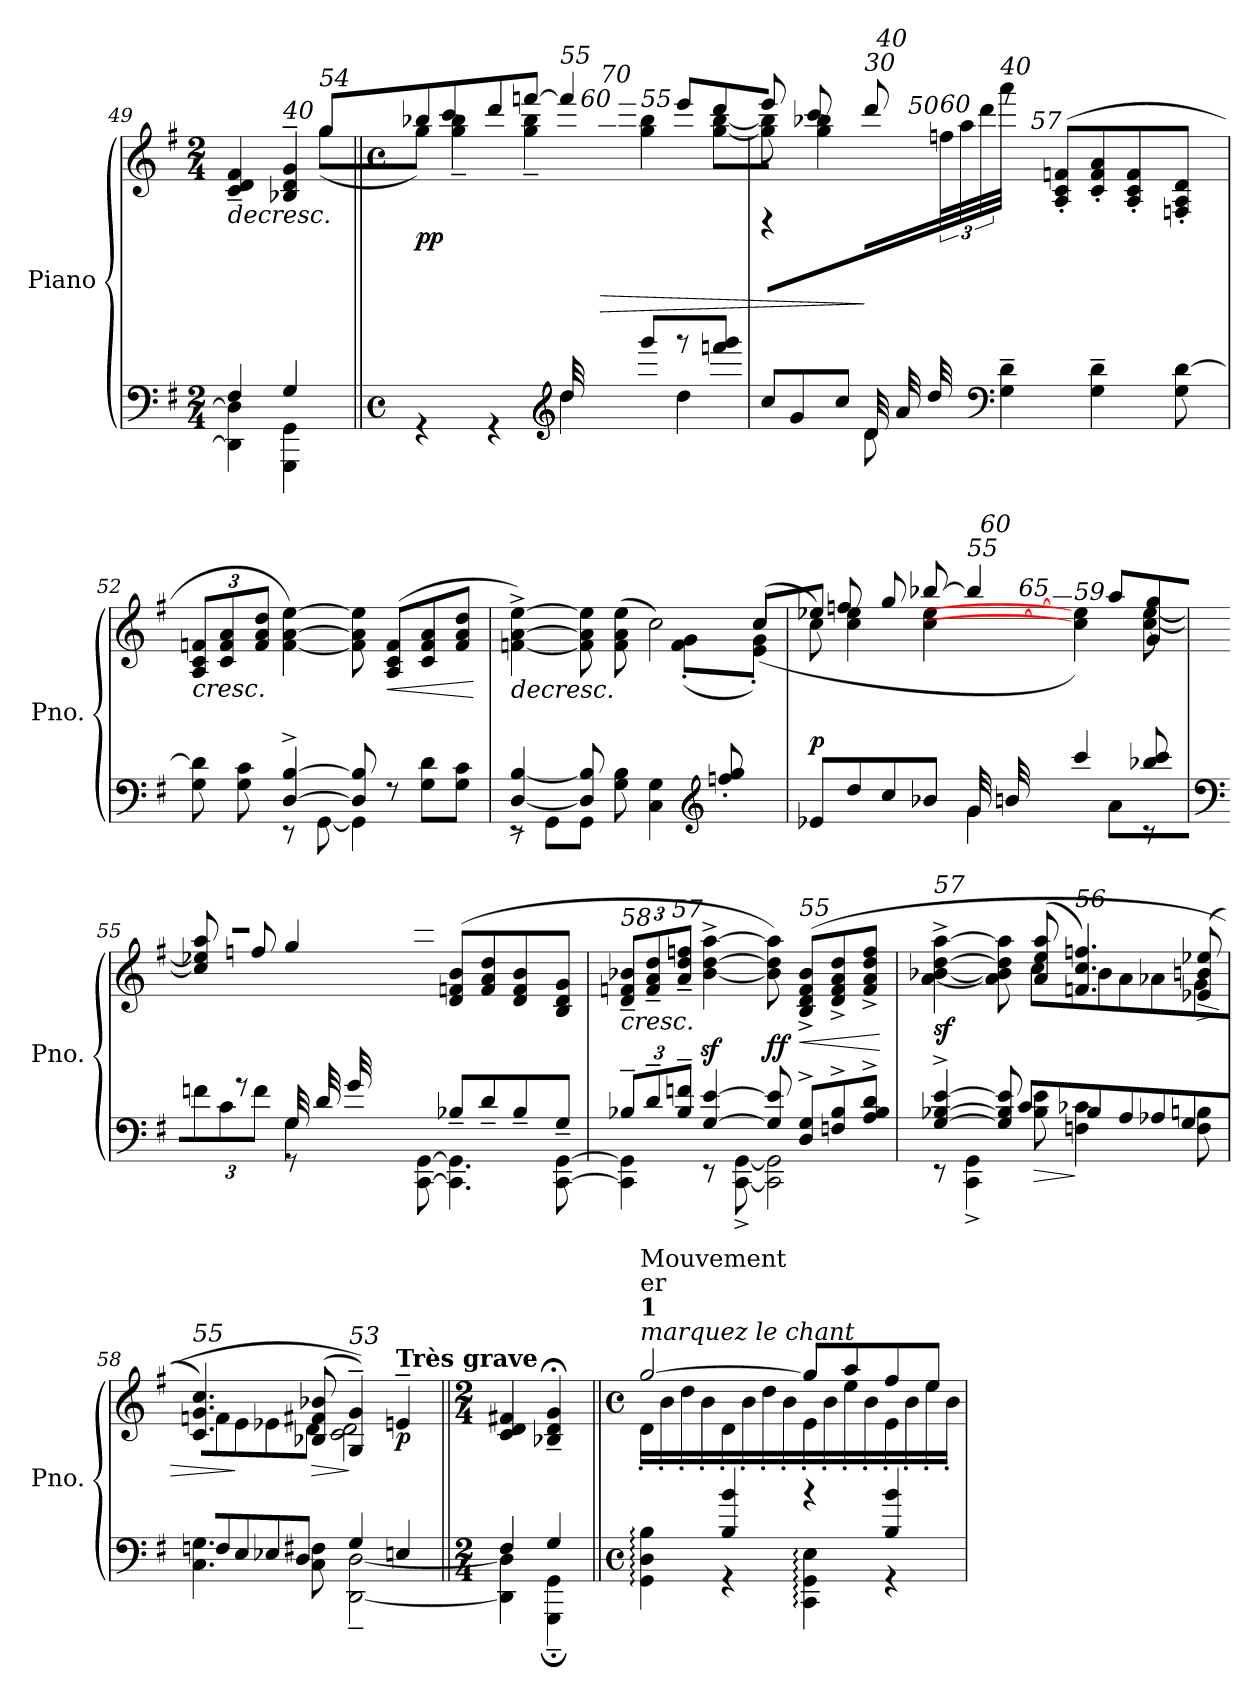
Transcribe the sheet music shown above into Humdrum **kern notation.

**kern	**kern	**dynam
*part1	*part1	*part1
*staff2	*staff1	*staff1/2
*I"Piano	*	*
*I'Pno.	*	*
*clefF4	*clefG2	*
*k[f#]	*k[f#]	*
*M2/4	*M2/4	*
=49	=49	=49
*^	*	*
!	!	!	!LO:HP:b
*	*	*^	*
*	*	*	*^	*
4F#/	4DD\] 4D\]	4c/~ 4d/~ 4f#/~	4.ryy	4.ryy	>
!	!	!LO:TX:a:i:t=40	!	!	!
4G/	4GGG\ 4GG\	4B-X/~ 4d/~ 4g/~	.	.	.
!	!	!	!LO:TX:a:i:t=54	!	!
.	.	.	(<8gg\L	(>8gg/L	.
*v	*v	*	*	*	*
=50||	=50||	=50||	=50||	=50||
*M4/4	*M4/4	*	*	*
*met(c)	*met(c)	*	*	*
*^	*	*	*	*
*	*^	*	*	*	*
!	!	!	!	!	!	!LO:DY:b
2ryy	4rGG	2rGGyy	2reyy	8gg\J)	8bb-X/	pp
.	.	.	.	4gg\~ 4bb-\~	8ccc/	.
.	4rGG	.	.	.	8ddd/	.
.	.	.	.	4gg\~ 4bb-\~	[8fffn/J	.
*clefG2	*	*	*	*	*	*
!	!	!	!LO:TX:a:i:t=55	!	!	!
(>32dd/LLL	4dd\	8rddyy	32ryy	.	4fff/]	.
!	!	!	!LO:TX:a:i:t=60	!	!	!
4...ryy	.	.	32gg!\	.	.	.
!	!	!	!LO:TX:a:i:t=70	!	!	!
!	!	!	!	!	!	!LO:HP:b
.	.	.	32bb-!\	.	.	>
.	.	.	32fff!\JJJ	.	.	.
!	!	!	!LO:TX:a:i:t=55	!	!	!
.	.	8ggg/L	4raayy)	4gg\ 4bb-\	.	.
.	4dd\	8rggg	.	.	8eee/L	.
.	.	8fffn/ 8ggg/J	8rAyy	[8gg\ [8bb-\L	8ddd/	.
*	*v	*v	*	*	*	*
*	*	*v	*v	*v	*
=51	=51	=51	=51
*	*Xbrackettup	*	*
*	*	*^	*
*	*	*	*^	*
*	*	*	*	*^	*
*	*	*	*	*	*^	*
4ryy	12cc/L	4rD	8gg\] 8bb-\]J	8eee/	6ryy	6..ryy	.
.	12g/	.	.	.	.	.	.
.	.	.	4gg\ 4bb-X\	8ccc/	.	.	.
.	12cc/J	.	.	.	12ryy	.	.
*Xtuplet	*	*	*	*	*	*	*
!	!	!LO:TX:a:i:t=30	!	!	!	!	!
(>48d/LLL	8d\	16ryy	.	8ddd/J)	48ryy	.	]
!	!	!	!	!	!LO:TX:a:i:t=40	!	!
48a!/	.	.	.	.	3%2ryy	.	.
!	!	!	!	!	!	!LO:TX:a:i:t=50	!
48dd!/	.	.	.	.	.	3%2ryy	.
!	!	!LO:TX:a:i:t=60	!	!	!	!	!
2ryy	.	48ffn!\	.	.	.	.	.
.	.	48aa!\	.	.	.	.	.
.	.	48ddd!\	.	.	.	.	.
*clefF4	*	*	*	*	*	*	*
!	!	!LO:TX:a:i:t=40	!	!	!	!	!
.	4G\~ 4d\~	32aaa!\JJJ)	2ryy	8rggg	.	.	.
.	.	32rcyy	.	.	.	.	.
!	!	!LO:TX:a:i:t=57	!	!	!	!	!
.	.	16rcyy	.	.	.	.	.
!	!	!	!	!	!	!	!LO:DY:b
.	.	(>8A/' 8c/' 8fn/'L	.	2ryy	.	.	other-dynamics
.	4G\~ 4d\~	8c/' 8f/' 8a/'	.	.	.	.	.
.	.	8A/' 8c/' 8f/'	.	.	.	.	.
8.ryy	.	.	.	.	.	.	.
.	8G\ [8d\	8Fn/' 8A/' 8d/'J	8ryy	.	.	.	.
.	.	.	.	.	24.ryy	.	.
.	.	.	.	.	.	24ryy	.
*	*	*v	*v	*v	*v	*v	*
!!LO:PB:g=z
=52	=52	=52	=52
*	*	*Xbrackettup	*
*	*	*^	*
*	*	*	*^	*
*	*	*	*	*^	*
*	*	*	*	*	*^	*
!	!	!	!	!	!	!	!LO:HP:b
*	*	*v	*v	*v	*v	*v	*
8G\ 8d\]	4rGGyy	12A/ 12c/ 12fn/L	<
.	.	12c/ 12f/ 12a/	.
8G\ 8c\	.	.	.
.	.	12f/ 12a/ 12dd/J	.
[4D/^ [4B/^	8r	[4f\ [4a\ [4ee\)	]
.	[8GG\	.	.
8D/] 8B/]	4GG\]	8f\] 8a\] 8ee\]	.
!	!	!	!LO:HP:b
8r	.	(>8A/ 8c/ 8f/L	<
8G\ 8d\L	4rGGyy	8c/ 8f/ 8a/	.
8G\ 8c\J	.	8f/ 8a/ 8dd/J	.
*v	*v	*	*
.	.	[
=53	=53	=53
*^	*	*
*	*^	*	*
!	!	!	!	!LO:HP:b
*	*	*	*^	*
*	*	*	*	*^	*
*	*	*	*	*	*^	*
2.ryy	[4D/^ [4B/^	8r	[4fn\^ [4a\^ [4ee\^)	2rgggyy	2..ryy	2..ryy	>
.	.	8GG\L	.	.	.	.	.
.	8D/] 8B/]	8GG\J	8f\] 8a\] 8ee\]	.	.	.	[
.	8G\ 8B\	8rGGGGyy	(>8f\ 8a\ 8ee\	.	.	.	.
.	4C\ 4G\	2rGGGGyy	2cc\)	8rgggyy	.	.	.
.	.	.	.	(>8f\' 8g\'L	.	.	.
*clefG2	*	*	*	*	*	*	*
8ffn/' 8gg/'	8reyy	.	.	8ryy	.	.	.
8ryy	8reyy	.	.	8e\' 8g\'J)	(<8cc\L	(>8cc/L	.
=54	=54	=54	=54	=54	=54	=54	=54
!	!	!	!	!	!	!	!LO:DY:b
2ryy	8e-X/L	2reyy	2rAyy	8cc\J)	8ee-X/	5%2ryy	p
.	8dd/	.	.	4cc\ 4ee-\	8ffn/	.	.
.	8cc/	.	.	.	8gg/	.	.
.	8b-X/J	.	.	4cc\ 4ee-\	[8bb-X/J	.	.
.	.	.	.	.	.	10ryy	.
!	!	!	!LO:TX:a:i:t=55	!	!	!	!
(>40g/LL	4g\	8reyy	20ryy	.	4bb-/]	40ryy	.
!	!	!	!	!	!	!LO:TX:a:i:t=60	!
40b!/	.	.	.	.	.	5%2ryy	.
!	!	!	!LO:TX:a:i:t=65	!	!	!	!
10%3.ryy	.	.	[40cc!\	.	.	.	.
.	.	.	[40ee-!\	.	.	.	.
.	.	.	40bb-!\JJ	.	.	.	.
!	!	!	!LO:TX:a:i:t=59	!	!	!	!
.	.	4ccc/	8rAyy	4cc\] 4ee-\])	.	.	.
.	8a\L	.	4rAyy	.	8aa/L	.	.
.	8rc	8bb-X/ 8ccc/	.	[8cc\ [8ee-\	8g/ 8gg/	.	.
.	.	.	.	.	.	20.ryy	.
*	*	*	*v	*v	*v	*v	*
=55	=55	=55	=55	=55
*clefF4	*	*	*	*
*	*tuplet	*	*	*
*	*	*	*^	*
4ryy	12fn\	8rGGyy	8rAyy	8cc/] 8ee-X/] 8aa/	.
.	12c\	.	.	.	.
.	.	8rg	8a\ 8cc\ 8ee-\	8ffn/J	.
.	12f\J	.	.	.	.
*Xtuplet	*	*	*	*	*
(>48G/LLL	4G\	8rGG	16ryy	4gg/)	.
48d!/	.	.	.	.	.
48g!/	.	.	.	.	.
2ryy	.	.	48b-X!\	.	.
.	.	.	48dd!\	.	.
.	.	.	48gg!\JJ	.	.
.	.	[8CC\ [8GG\	8ddd!\J)	.	.
.	8B-X~/L	4.CC\] 4.GG\]	(>8d/ 8fn/ 8b-/L	2ryy	.
.	8d~/	.	8f/ 8a/ 8dd/	.	.
.	8B-~/	.	8d/ 8f/ 8b-/	.	.
8.ryy	.	.	.	.	.
.	8G~/J	[8CC\ [8GG\	8B/ 8d/ 8g/J	.	.
*v	*v	*v	*	*	*
*	*v	*v	*
!!LO:LB:g=z
=56	=56	=56
*tuplet	*	*
*^	*	*
*	*^	*	*
!	!	!	!LO:TX:a:i:t=58	!
!	!	!	!	!LO:HP:b
*	*v	*v	*	*
12B-X~/L	4CC\] 4GG\]	12d/~ 12fn/~ 12b-X/~L	<
12d~/	.	12f/~ 12a/~ 12dd/~	.
!	!	!LO:TX:a:i:t=57	!
12B-/~ 12fn/~J	.	12a/~ 12dd/~ 12ffn/~J	.
[4G/ [4e/	8r	[4b-\z<^ [4dd\z<^ [4aa\z<^	]
.	[8CC\^ [8GG\^	.	.
!	!	!	!LO:DY:b
8G/] 8e/]	2CC\] 2GG\]	8b-\] 8dd\] 8aa\])	ff
!	!	!LO:TX:a:i:t=55	!
!	!	!	!LO:HP:b
8D/^ 8G/^L	.	(>8B/^ 8d/^ 8f/^ 8b-/^L	<
8Fn/^ 8B-/^	.	8d/^ 8f/^ 8a/^ 8dd/^	.
8A/^ 8B-/^ 8d/^J	.	8f/^ 8a/^ 8dd/^ 8ff/^J	.
*v	*v	*	*
.	.	[
=57	=57	=57
*^	*^	*
*	*^	*	*	*
!	!	!	!LO:TX:a:i:t=57	!	!
!	!	!	!	!	!LO:DY:b
[4G/^ [4B-X/^ [4e/^	8r	4rAAAyy	[4a\^ [4b-X\^ [4dd\^ [4aa\^	4reyy	sf
.	4CC\^ 4GG\^	.	.	.	.
8G/] 8B-/] 8e/]	.	4rAAAyy	8a\] 8b-\] 8dd\] 8aa\]	8reyy	.
!	!	!	!	!	!LO:HP:b=2
!	!	!	!	!	!LO:HP:n=1:b
8B-\ 8e\	8c/L	.	(>8a/ 8ee/ 8aa/	8cc\L	> >
!	!	!	!LO:TX:a:i:t=56	!	!
4Fn\ 4c-X\	8B-/	4cn!/yy	4.fn/ 4.cc/ 4.ffn/)	8b-\	]
.	8A/	.	.	8a\	[
8rEEyy	8A-X/	4rAAAyy	.	8a-X\	.
!	!	!	!	!	!LO:HP:b
8F\ 8Bn\	8G/	.	(>8e-X/ 8bn/ 8ee-X/	8g\	>
*	*v	*v	*	*	*
=58	=58	=58	=58	=58
!	!	!LO:TX:a:i:t=55	!	!
4.C\ 4.G\	8Fn/	4.c/ 4.g/ 4.cc/)	8fn\	.
.	8E/	.	8e\	]
.	8E-X/	.	8e-X\	.
!	!	!	!	!LO:HP:b
8C\ 8F#X\	8D/J	(>8B-X/ 8f#X/ 8b-X/	8d\J	>
!	!	!LO:TX:a:i:t=53	!	!
4G/	[2DD\~ [2D\~	4G/~ 4g/~))	2c\ 2d\	] ]
!	!	!LO:TX:a:B:t=Très grave	!	!
!	!	!	!	!LO:DY:b
4En/	.	4en~/	.	p
*	*	*v	*v	*
=59||	=59||	=59||	=59||
*M2/4	*	*M2/4	*
4F#/	4DD\] 4D\]	4c/ 4d/ 4f#X/	.
4G/	4GGG\;~ 4GG\;~	4B-X/;<~ 4d/;<~ 4g/;<~	.
!!LO:PB:g=z
=60||	=60||	=60||	=60||
*M4/4	*	*M4/4	*
*met(c)	*	*met(c)	*
*	*	*^	*
!	!	!LO:TX:a:i:t=marquez le chant	!	!
!	!	!LO:TX:a:B:t=1	!	!
!	!	!LO:TX:a:t=er	!	!
!	!	!LO:TX:a:t=Mouvement	!	!
4GG\: 4D\: 4B\:	4rcyy	[2gg/	16d'\LL	.
.	.	.	16b'\	.
.	.	.	16dd'\	.
.	.	.	16b'\	.
4rGG	4B/ 4b/	.	16d'\	.
.	.	.	16b'\	.
.	.	.	16dd'\	.
.	.	.	16b'\	.
4CC\: 4GG\: 4E\:	4rb	8gg/L]	16e'\	.
.	.	.	16b'\	.
.	.	8aa/	16ee'\	.
.	.	.	16b'\	.
4rGG	4B/ 4b/	8ff#/	16e'\	.
.	.	.	16b'\	.
.	.	8ee/J	16ee'\	.
.	.	.	16b'\JJ	.
*v	*v	*	*	*
*	*v	*v	*
=	=	=
*-	*-	*-
